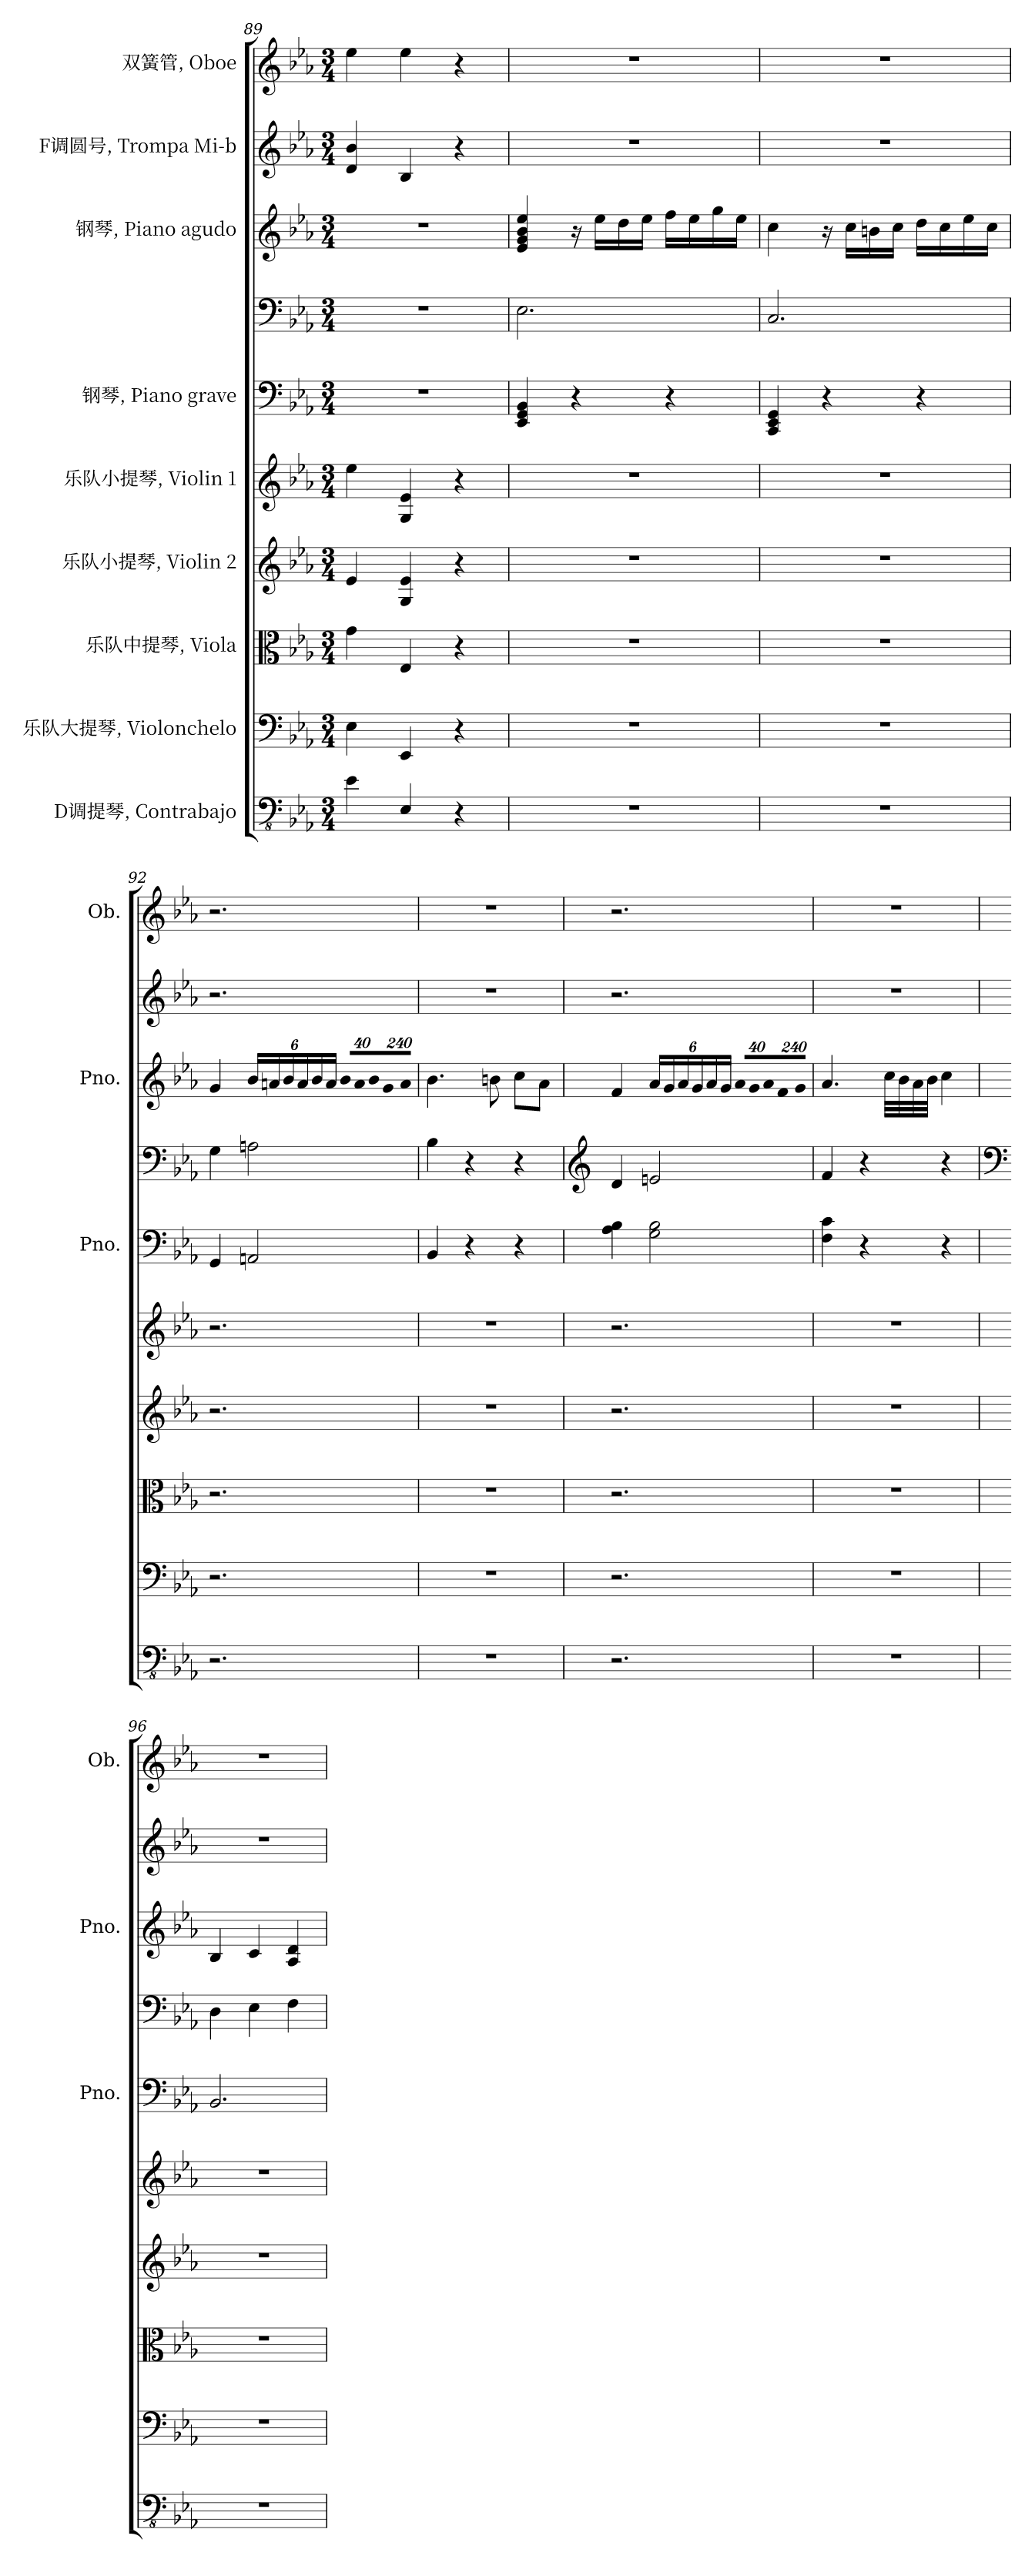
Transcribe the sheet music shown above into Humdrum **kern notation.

**kern	**kern	**kern	**kern	**kern	**kern	**kern	**kern	**kern	**kern
*part9	*part8	*part7	*part6	*part5	*part4	*part4	*part3	*part2	*part1
*staff10	*staff9	*staff8	*staff7	*staff6	*staff5	*staff4	*staff3	*staff2	*staff1
*I"D调提琴, Contrabajo	*I"乐队大提琴, Violonchelo	*I"乐队中提琴, Viola	*I"乐队小提琴, Violin 2	*I"乐队小提琴, Violin 1	*I"钢琴, Piano grave	*	*I"钢琴, Piano agudo	*I"F调圆号, Trompa Mi-b	*I"双簧管, Oboe
*	*	*	*	*	*I'Pno.	*	*I'Pno.	*	*I'Ob.
*clefFv4	*clefF4	*clefC3	*clefG2	*clefG2	*clefF4	*clefF4	*clefG2	*clefG2	*clefG2
*ITrd7c12	*	*	*	*	*	*	*	*ITrd4c7	*
*k[b-e-a-]	*k[b-e-a-]	*k[b-e-a-]	*k[b-e-a-]	*k[b-e-a-]	*k[b-e-a-]	*k[b-e-a-]	*k[b-e-a-]	*k[b-e-a-d-]	*k[b-e-a-]
*M3/4	*M3/4	*M3/4	*M3/4	*M3/4	*M3/4	*M3/4	*M3/4	*M3/4	*M3/4
*MM140	*MM140	*MM140	*MM140	*MM140	*MM140	*MM140	*MM140	*MM140	*MM140
=89	=89	=89	=89	=89	=89	=89	=89	=89	=89
4EE-\	4E-\	4g\	4e-/	4ee-\	2.r	2.r	2.r	4G/ 4e-/	4ee-\
*	*	*	*	*	*	*	*	*	*MM120
4EEE-/	4EE-/	4E-/	4G/ 4e-/	4G/ 4e-/	.	.	.	4E-/	4ee-\
4r	4r	4r	4r	4r	.	.	.	4r	4r
=90	=90	=90	=90	=90	=90	=90	=90	=90	=90
*	*	*	*	*	*	*	*	*	*MM100
2.r	2.r	2.r	2.r	2.r	4EE-/ 4GG/ 4BB-/	2.E-\	4e-/ 4g/ 4b-/ 4ee-/	2.r	2.r
.	.	.	.	.	4r	.	16r	.	.
.	.	.	.	.	.	.	16ee-\LL	.	.
.	.	.	.	.	.	.	16dd\	.	.
.	.	.	.	.	.	.	16ee-\JJ	.	.
.	.	.	.	.	4r	.	16ff\LL	.	.
.	.	.	.	.	.	.	16ee-\	.	.
.	.	.	.	.	.	.	16gg\	.	.
.	.	.	.	.	.	.	16ee-\JJ	.	.
!!LO:PB:g=z
=91	=91	=91	=91	=91	=91	=91	=91	=91	=91
*	*	*	*	*	*	*	*	*	*MM130
2.r	2.r	2.r	2.r	2.r	4CC/ 4EE-/ 4GG/	2.C/	4cc\	2.r	2.r
.	.	.	.	.	4r	.	16r	.	.
.	.	.	.	.	.	.	16cc\LL	.	.
.	.	.	.	.	.	.	16bn\	.	.
.	.	.	.	.	.	.	16cc\JJ	.	.
.	.	.	.	.	4r	.	16dd\LL	.	.
.	.	.	.	.	.	.	16cc\	.	.
.	.	.	.	.	.	.	16ee-\	.	.
.	.	.	.	.	.	.	16cc\JJ	.	.
=92	=92	=92	=92	=92	=92	=92	=92	=92	=92
2.r	2.r	2.r	2.r	2.r	4GG/	4G\	4g/	2.r	2.r
*	*	*	*	*	*	*	*Xbrackettup	*	*
.	.	.	.	.	2AAn/	2An\	24b-/LL	.	.
.	.	.	.	.	.	.	24an/	.	.
.	.	.	.	.	.	.	24b-/	.	.
.	.	.	.	.	.	.	24a/	.	.
.	.	.	.	.	.	.	24b-/	.	.
.	.	.	.	.	.	.	24a/JJ	.	.
!	!	!	!	!	!	!	!LO:N:vis=32	!	!
.	.	.	.	.	.	.	640%23b-/LLL	.	.
!	!	!	!	!	!	!	!LO:N:vis=32	!	!
.	.	.	.	.	.	.	640%23a/	.	.
!	!	!	!	!	!	!	!LO:N:vis=32	!	!
.	.	.	.	.	.	.	640%23b-/J	.	.
!	!	!	!	!	!	!	!LO:N:vis=16	!	!
.	.	.	.	.	.	.	1920%137g/	.	.
!	!	!	!	!	!	!	!LO:N:vis=16	!	!
.	.	.	.	.	.	.	1920%137a/JJ	.	.
1920ryy	1920ryy	1920ryy	1920ryy	1920ryy	1920ryy	1920ryy	.	1920ryy	1920ryy
=93	=93	=93	=93	=93	=93	=93	=93	=93	=93
2.r	2.r	2.r	2.r	2.r	4BB-/	4B-\	4.b-\	2.r	2.r
.	.	.	.	.	4r	4r	.	.	.
.	.	.	.	.	.	.	8bn\	.	.
.	.	.	.	.	4r	4r	8cc\L	.	.
.	.	.	.	.	.	.	8a-\J	.	.
!!LO:PB:g=z
=94	=94	=94	=94	=94	=94	=94	=94	=94	=94
*	*	*	*	*	*	*clefG2	*	*	*
2.r	2.r	2.r	2.r	2.r	4A-\ 4B-\	4d/	4f/	2.r	2.r
.	.	.	.	.	2G\ 2B-\	2en/	24a-/LL	.	.
.	.	.	.	.	.	.	24g/	.	.
.	.	.	.	.	.	.	24a-/	.	.
.	.	.	.	.	.	.	24g/	.	.
.	.	.	.	.	.	.	24a-/	.	.
.	.	.	.	.	.	.	24g/JJ	.	.
!	!	!	!	!	!	!	!LO:N:vis=32	!	!
.	.	.	.	.	.	.	640%23a-/LLL	.	.
!	!	!	!	!	!	!	!LO:N:vis=32	!	!
.	.	.	.	.	.	.	640%23g/	.	.
!	!	!	!	!	!	!	!LO:N:vis=32	!	!
.	.	.	.	.	.	.	640%23a-/J	.	.
!	!	!	!	!	!	!	!LO:N:vis=16	!	!
.	.	.	.	.	.	.	1920%137f/	.	.
!	!	!	!	!	!	!	!LO:N:vis=16	!	!
.	.	.	.	.	.	.	1920%137g/JJ	.	.
1920ryy	1920ryy	1920ryy	1920ryy	1920ryy	1920ryy	1920ryy	.	1920ryy	1920ryy
=95	=95	=95	=95	=95	=95	=95	=95	=95	=95
2.r	2.r	2.r	2.r	2.r	4F\ 4c\	4f/	4.a-/	2.r	2.r
.	.	.	.	.	4r	4r	.	.	.
.	.	.	.	.	.	.	32cc\LLL	.	.
.	.	.	.	.	.	.	32b-\	.	.
.	.	.	.	.	.	.	32a-\	.	.
.	.	.	.	.	.	.	32b-\JJJ	.	.
.	.	.	.	.	4r	4r	4cc\	.	.
=96	=96	=96	=96	=96	=96	=96	=96	=96	=96
*	*	*	*	*	*	*clefF4	*	*	*
2.r	2.r	2.r	2.r	2.r	2.BB-/	4D\	4B-/	2.r	2.r
.	.	.	.	.	.	4E-\	4c/	.	.
.	.	.	.	.	.	4F\	4A-/ 4d/	.	.
=	=	=	=	=	=	=	=	=	=
*-	*-	*-	*-	*-	*-	*-	*-	*-	*-
